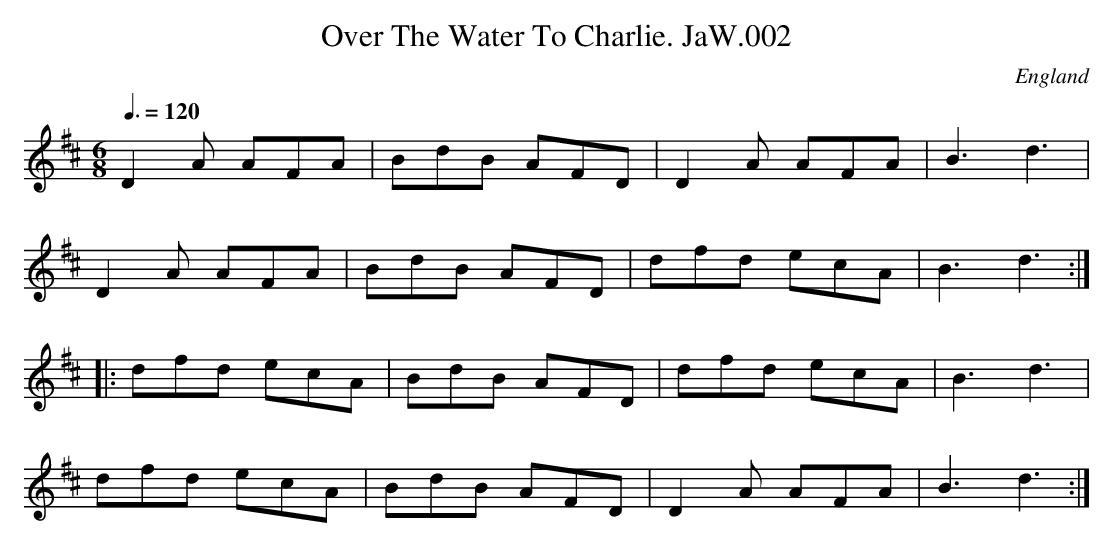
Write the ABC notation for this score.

X:1
T:Over The Water To Charlie. JaW.002
L:1/8
M:6/8
O:England
Q:3/8=120
K:D
D2A AFA|BdB AFD|D2A AFA|B3 d3|!
D2A AFA|BdB AFD|dfd ecA|B3 d3:|!
|:dfd ecA|BdB AFD|dfd ecA|B3 d3|!
dfd ecA|BdB AFD|D2A AFA|B3 d3:|
